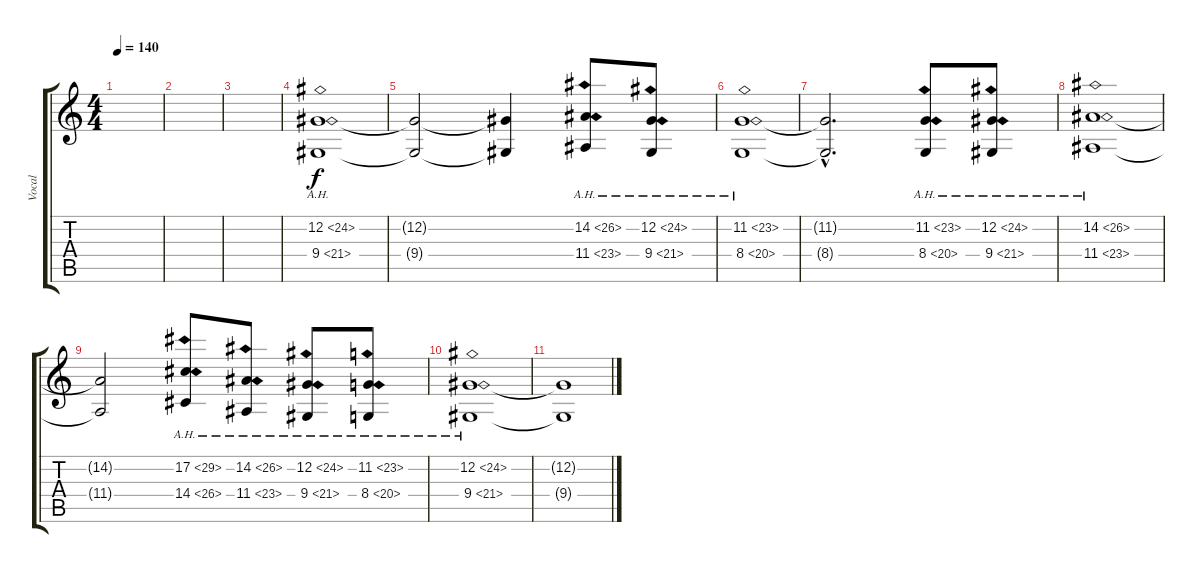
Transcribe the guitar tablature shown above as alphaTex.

\track ("Vocal" "Vocal") {instrument brasssection}
\staff {score tabs}
\tuning (Db4 Ab3 E3 B2 Gb2 Db2) {hide}
\ts (4 4)
\tempo 140
\clef g2
\ks c
|
|
|
(12.2{ah 12} 9.4{ah 12}).1 |
(12.2{t} 9.4{t}).2 (12.2{t} 9.4{t}).4 (14.2{ah 12} 11.4{ah 12}).8 (12.2{ah 12} 9.4{ah 12}).8 |
(11.2{ah 12} 8.4{ah 12}).1 |
(11.2{hac t} 8.4{hac t}).2{d} (11.2{ah 12} 8.4{ah 12}).8 (12.2{ah 12} 9.4{ah 12}).8 |
(14.2{ah 12} 11.4{ah 12}).1 |
(14.2{t} 11.4{t}).2 (17.2{ah 12} 14.4{ah 12}).8 (14.2{ah 12} 11.4{ah 12}).8 (12.2{ah 12} 9.4{ah 12}).8 (11.2{ah 12} 8.4{ah 12}).8 |
(12.2{ah 12} 9.4{ah 12}).1 |
(12.2{t} 9.4{t}).1
